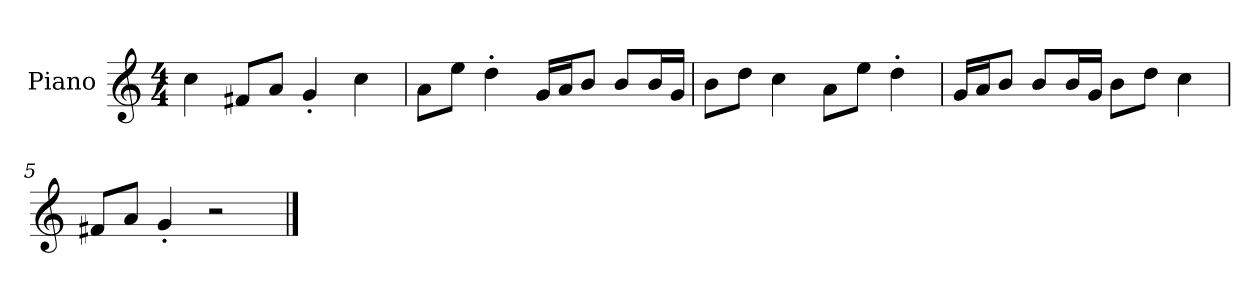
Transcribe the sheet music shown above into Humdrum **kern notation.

**kern
*part1
*staff1
*I"Piano
*I'P-no
*clefG2
*k[]
*M4/4
*MM90
=1
4cc\
8f#X/L
8a/J
4g'/
4cc\
=2
8a\L
8ee\J
4dd'\
16g/LL
16a/J
8b/J
8b/L
16b/L
16g/JJ
=3
8b\L
8dd\J
4cc\
8a\L
8ee\J
4dd'\
=4
16g/LL
16a/J
8b/J
8b/L
16b/L
16g/JJ
8b\L
8dd\J
4cc\
=5
8f#X/L
8a/J
4g'/
2r
==
*-
